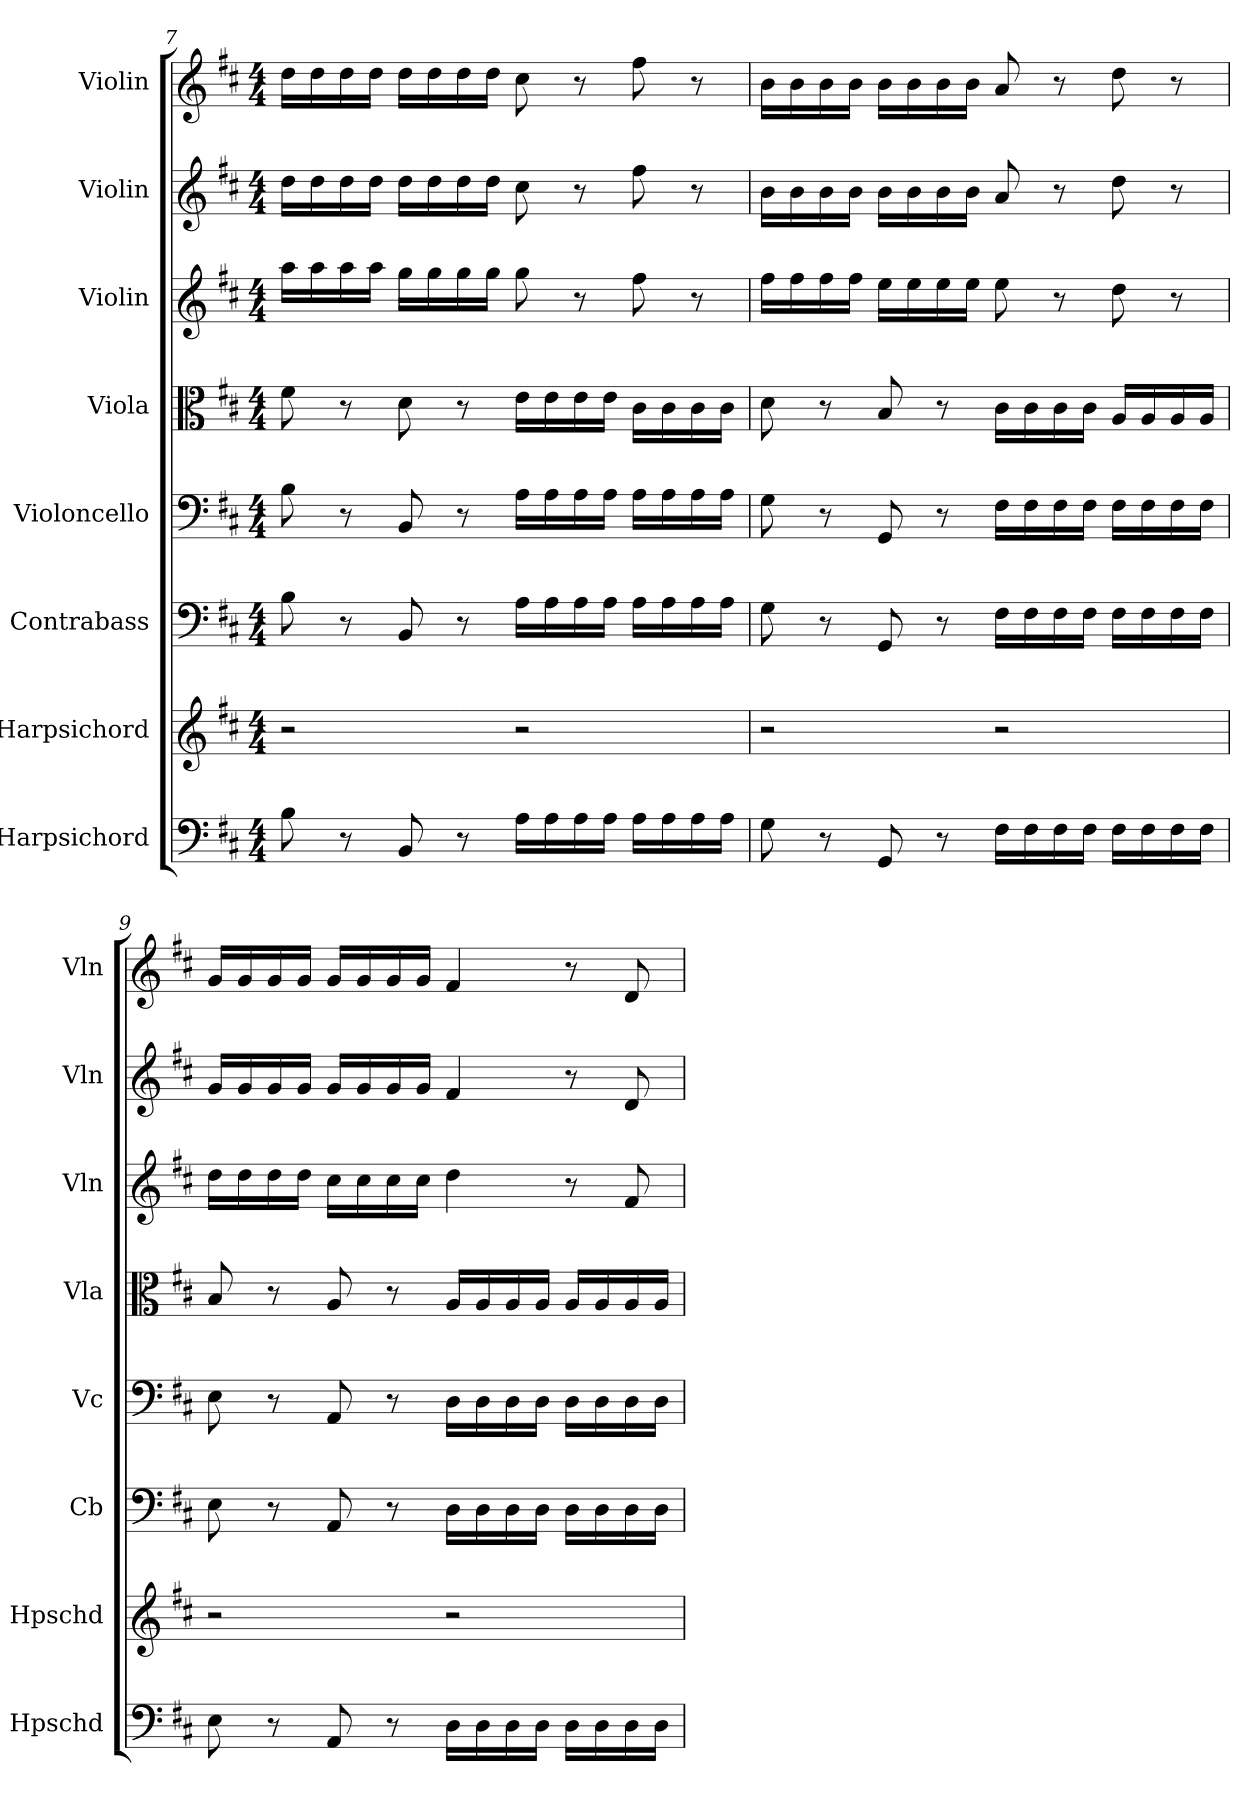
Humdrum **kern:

**kern	**kern	**kern	**kern	**kern	**kern	**kern	**kern
*part8	*part7	*part6	*part5	*part4	*part3	*part2	*part1
*staff8	*staff7	*staff6	*staff5	*staff4	*staff3	*staff2	*staff1
*I"Harpsichord	*I"Harpsichord	*I"Contrabass	*I"Violoncello	*I"Viola	*I"Violin	*I"Violin	*I"Violin
*I'Hpschd	*I'Hpschd	*I'Cb	*I'Vc	*I'Vla	*I'Vln	*I'Vln	*I'Vln
*clefF4	*clefG2	*clefF4	*clefF4	*clefC3	*clefG2	*clefG2	*clefG2
*k[f#c#]	*k[f#c#]	*k[f#c#]	*k[f#c#]	*k[f#c#]	*k[f#c#]	*k[f#c#]	*k[f#c#]
*M4/4	*M4/4	*M4/4	*M4/4	*M4/4	*M4/4	*M4/4	*M4/4
=7	=7	=7	=7	=7	=7	=7	=7
8B\	2r	8B\	8B\	8f#\	16aa\LL	16dd\LL	16dd\LL
.	.	.	.	.	16aa\	16dd\	16dd\
8r	.	8r	8r	8r	16aa\	16dd\	16dd\
.	.	.	.	.	16aa\JJ	16dd\JJ	16dd\JJ
8BB/	.	8BB/	8BB/	8d\	16gg\LL	16dd\LL	16dd\LL
.	.	.	.	.	16gg\	16dd\	16dd\
8r	.	8r	8r	8r	16gg\	16dd\	16dd\
.	.	.	.	.	16gg\JJ	16dd\JJ	16dd\JJ
16A\LL	2r	16A\LL	16A\LL	16e\LL	8gg\	8cc#\	8cc#\
16A\	.	16A\	16A\	16e\	.	.	.
16A\	.	16A\	16A\	16e\	8r	8r	8r
16A\JJ	.	16A\JJ	16A\JJ	16e\JJ	.	.	.
16A\LL	.	16A\LL	16A\LL	16c#\LL	8ff#\	8ff#\	8ff#\
16A\	.	16A\	16A\	16c#\	.	.	.
16A\	.	16A\	16A\	16c#\	8r	8r	8r
16A\JJ	.	16A\JJ	16A\JJ	16c#\JJ	.	.	.
=8	=8	=8	=8	=8	=8	=8	=8
8G\	2r	8G\	8G\	8d\	16ff#\LL	16b\LL	16b\LL
.	.	.	.	.	16ff#\	16b\	16b\
8r	.	8r	8r	8r	16ff#\	16b\	16b\
.	.	.	.	.	16ff#\JJ	16b\JJ	16b\JJ
8GG/	.	8GG/	8GG/	8B/	16ee\LL	16b\LL	16b\LL
.	.	.	.	.	16ee\	16b\	16b\
8r	.	8r	8r	8r	16ee\	16b\	16b\
.	.	.	.	.	16ee\JJ	16b\JJ	16b\JJ
16F#\LL	2r	16F#\LL	16F#\LL	16c#\LL	8ee\	8a/	8a/
16F#\	.	16F#\	16F#\	16c#\	.	.	.
16F#\	.	16F#\	16F#\	16c#\	8r	8r	8r
16F#\JJ	.	16F#\JJ	16F#\JJ	16c#\JJ	.	.	.
16F#\LL	.	16F#\LL	16F#\LL	16A/LL	8dd\	8dd\	8dd\
16F#\	.	16F#\	16F#\	16A/	.	.	.
16F#\	.	16F#\	16F#\	16A/	8r	8r	8r
16F#\JJ	.	16F#\JJ	16F#\JJ	16A/JJ	.	.	.
=9	=9	=9	=9	=9	=9	=9	=9
8E\	2r	8E\	8E\	8B/	16dd\LL	16g/LL	16g/LL
.	.	.	.	.	16dd\	16g/	16g/
8r	.	8r	8r	8r	16dd\	16g/	16g/
.	.	.	.	.	16dd\JJ	16g/JJ	16g/JJ
8AA/	.	8AA/	8AA/	8A/	16cc#\LL	16g/LL	16g/LL
.	.	.	.	.	16cc#\	16g/	16g/
8r	.	8r	8r	8r	16cc#\	16g/	16g/
.	.	.	.	.	16cc#\JJ	16g/JJ	16g/JJ
16D\LL	2r	16D\LL	16D\LL	16A/LL	4dd\	4f#/	4f#/
16D\	.	16D\	16D\	16A/	.	.	.
16D\	.	16D\	16D\	16A/	.	.	.
16D\JJ	.	16D\JJ	16D\JJ	16A/JJ	.	.	.
16D\LL	.	16D\LL	16D\LL	16A/LL	8r	8r	8r
16D\	.	16D\	16D\	16A/	.	.	.
16D\	.	16D\	16D\	16A/	8f#/	8d/	8d/
16D\JJ	.	16D\JJ	16D\JJ	16A/JJ	.	.	.
=	=	=	=	=	=	=	=
*-	*-	*-	*-	*-	*-	*-	*-
